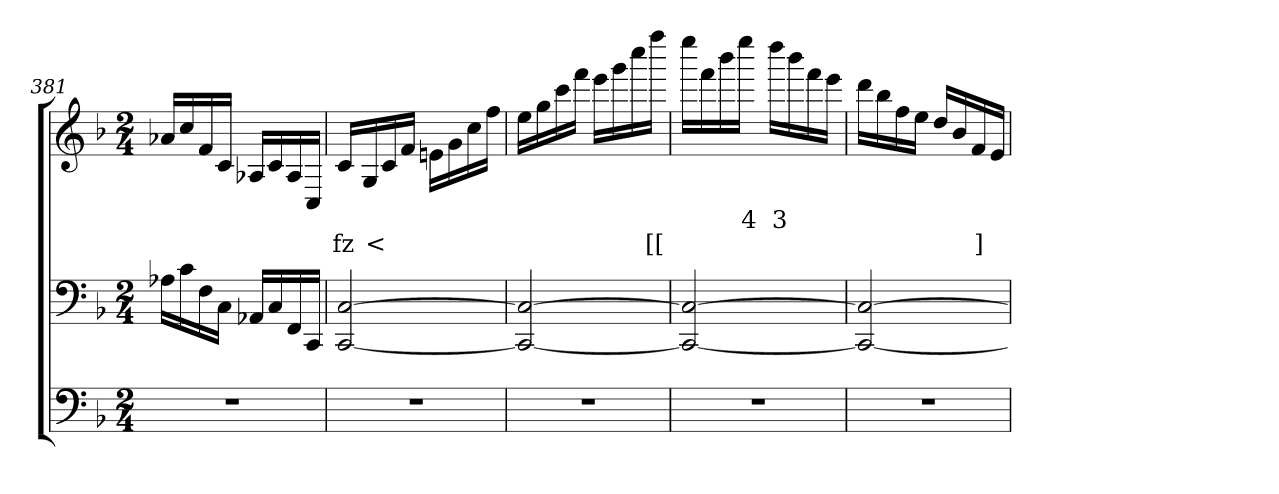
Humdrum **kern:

**kern	**kern	**kern	**text	**text
*part3	*part2	*part1	*part1	*part1
*staff3	*staff2	*staff1	*staff1	*staff1
*clefF4	*clefF4	*clefG2	*	*
*k[b-]	*k[b-]	*k[b-]	*	*
*M2/4	*M2/4	*M2/4	*	*
=381	=381	=381	=381	=381
2r	16A-XLL	16a-XLL	.	.
.	16c	16cc	.	.
.	16F	16f	.	.
.	16CJJ	16cJJ	.	.
.	16AA-LL	16A-LL	.	.
.	16C	16c	.	.
.	16FF	16A-	.	.
.	16CCJJ	16CJJ	.	.
=382	=382	=382	=382	=382
2r	[2C [2CC	16cLL	.	fz
.	.	16G	.	<
.	.	16c	.	.
.	.	16fJJ	.	.
.	.	16enLL	.	.
.	.	16g	.	.
.	.	16cc	.	.
.	.	16ffJJ	.	.
=383	=383	=383	=383	=383
2r	2C_ 2CC_	16eeLL	.	.
.	.	16gg	.	.
.	.	16ccc	.	.
.	.	16fffJJ	.	.
.	.	16eeeLL	.	.
.	.	16ggg	.	.
.	.	16cccc	.	.
.	.	16ffffJJ	.	[[
=384	=384	=384	=384	=384
2r	2C_ 2CC_	16eeeeLL	.	.
.	.	16fff	.	.
.	.	16bbb-	.	.
.	.	16eeeeJJ	4	.
.	.	16ddddLL	3	.
.	.	16bbb-	.	.
.	.	16fff	.	.
.	.	16eeeJJ	.	.
=385	=385	=385	=385	=385
2r	2C_ 2CC_	16dddLL	.	.
.	.	16bb-	.	.
.	.	16ff	.	.
.	.	16eeJJ	.	.
.	.	16ddLL	.	.
.	.	16b-	.	.
.	.	16f	.	]
.	.	16eJJ	.	.
=	=	=	=	=
*-	*-	*-	*-	*-
